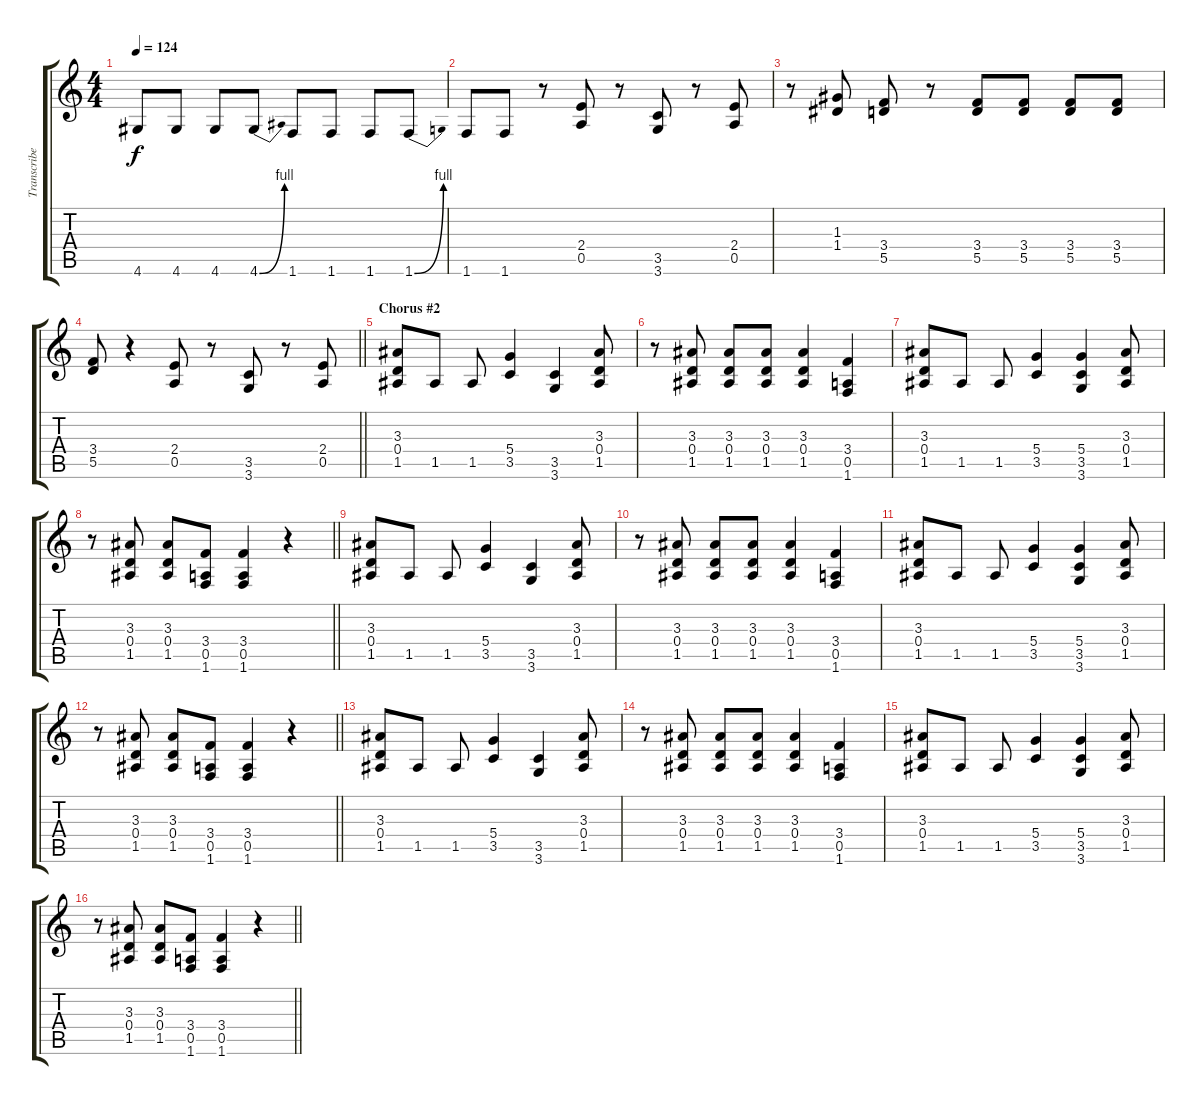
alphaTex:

\track ("Transcribed Rhythm Guitar" "Transcribe") {mute instrument acousticguitarsteel}
\staff {score tabs}
\tuning (E4 B3 G3 D3 A2 E2) {hide}
\ts (4 4)
\tempo 124
\clef g2
\ks c
4.6.8{dy f} 4.6.8 4.6.8 4.6{be (bend 0 0 60 4)}.8 1.6.8 1.6.8 1.6.8 1.6{be (bend 0 0 60 4)}.8 |
1.6.8 1.6.8 r.8 (2.4 0.5).8 r.8 (3.5 3.6).8 r.8 (2.4 0.5).8 |
r.8 (1.3 1.4).8 (3.4 5.5).8 r.8 (3.4 5.5).8 (3.4 5.5).8 (3.4 5.5).8 (3.4 5.5).8 |
\barLineRight lightlight
(3.4 5.5).8 r.4 (2.4 0.5).8 r.8 (3.5 3.6).8 r.8 (2.4 0.5).8 |
\section ("" "Chorus #2")
(3.3 0.4 1.5).8 1.5.8 1.5.8 (5.4 3.5).4 (3.5 3.6).4 (3.3 0.4 1.5).8 |
r.8 (3.3 0.4 1.5).8 (3.3 0.4 1.5).8 (3.3 0.4 1.5).8 (3.3 0.4 1.5).4 (3.4 0.5 1.6).4 |
(3.3 0.4 1.5).8 1.5.8 1.5.8 (5.4 3.5).4 (5.4 3.5 3.6).4 (3.3 0.4 1.5).8 |
\barLineRight lightlight
r.8 (3.3 0.4 1.5).8 (3.3 0.4 1.5).8 (3.4 0.5 1.6).8 (3.4 0.5 1.6).4 r.4 |
(3.3 0.4 1.5).8 1.5.8 1.5.8 (5.4 3.5).4 (3.5 3.6).4 (3.3 0.4 1.5).8 |
r.8 (3.3 0.4 1.5).8 (3.3 0.4 1.5).8 (3.3 0.4 1.5).8 (3.3 0.4 1.5).4 (3.4 0.5 1.6).4 |
(3.3 0.4 1.5).8 1.5.8 1.5.8 (5.4 3.5).4 (5.4 3.5 3.6).4 (3.3 0.4 1.5).8 |
\barLineRight lightlight
r.8 (3.3 0.4 1.5).8 (3.3 0.4 1.5).8 (3.4 0.5 1.6).8 (3.4 0.5 1.6).4 r.4 |
(3.3 0.4 1.5).8 1.5.8 1.5.8 (5.4 3.5).4 (3.5 3.6).4 (3.3 0.4 1.5).8 |
r.8 (3.3 0.4 1.5).8 (3.3 0.4 1.5).8 (3.3 0.4 1.5).8 (3.3 0.4 1.5).4 (3.4 0.5 1.6).4 |
(3.3 0.4 1.5).8 1.5.8 1.5.8 (5.4 3.5).4 (5.4 3.5 3.6).4 (3.3 0.4 1.5).8 |
\barLineRight lightlight
r.8 (3.3 0.4 1.5).8 (3.3 0.4 1.5).8 (3.4 0.5 1.6).8 (3.4 0.5 1.6).4 r.4
